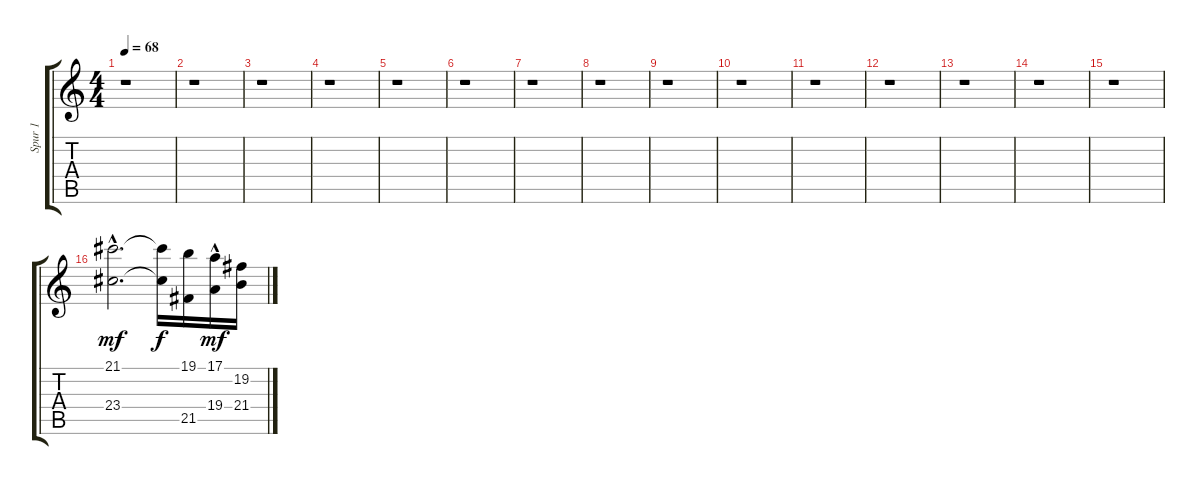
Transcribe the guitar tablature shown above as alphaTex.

\track ("Spur 1" "Spur 1") {instrument stringensemble2}
\staff {score tabs}
\tuning (E4 B3 G3 D3 A2 E2) {hide}
\ts (4 4)
\tempo 68
\clef g2
\ks c
r.1{dy f} |
r.1 |
r.1 |
r.1 |
r.1 |
r.1 |
r.1 |
r.1 |
r.1 |
r.1 |
r.1 |
r.1 |
r.1 |
r.1 |
r.1 |
(21.1{hac} 23.4{hac}).2{d dy mf} (21.1{t} 23.4{t}).16{dy f} (19.1 21.5).16 (17.1{hac} 19.4).16{dy mf} (19.2 21.4).16
